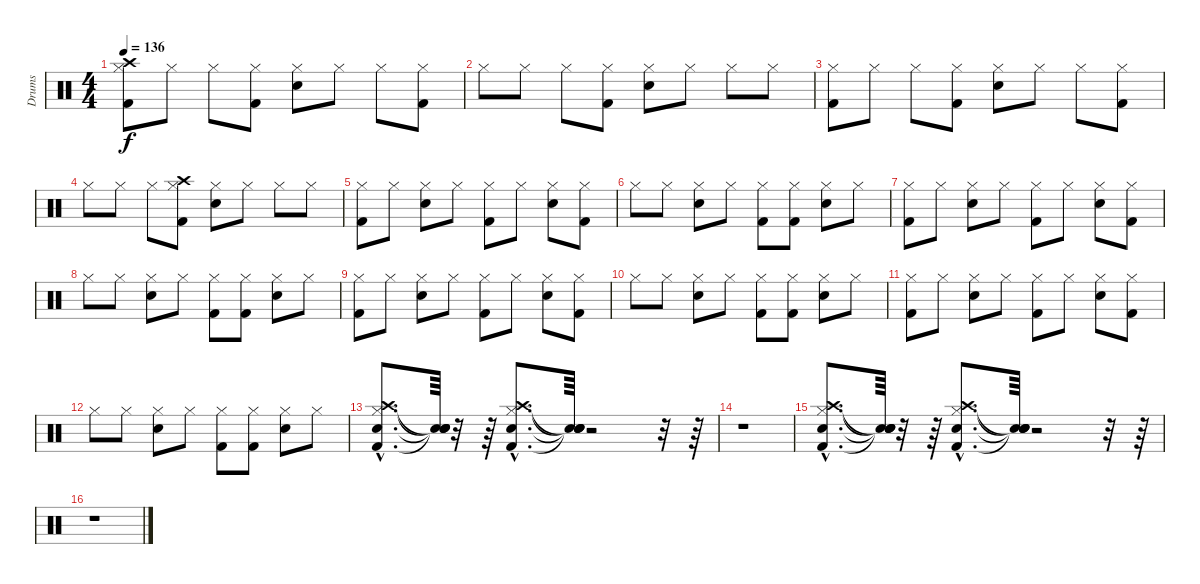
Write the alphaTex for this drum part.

\track ("Drums" "Drums") {instrument percussion}
\staff {score}
\articulation defaults
\ts (4 4)
\tempo 136
\clef neutral
\ks c
("Kick (hit) 2" "Hi-Hat (closed)" "Crash high (hit)").8{dy f} "Hi-Hat (closed)".8 "Hi-Hat (closed)".8 ("Kick (hit) 2" "Hi-Hat (closed)").8 ("Snare (hit) 2" "Hi-Hat (closed)").8 "Hi-Hat (closed)".8 "Hi-Hat (closed)".8 ("Kick (hit) 2" "Hi-Hat (closed)").8 |
"Hi-Hat (closed)".8 "Hi-Hat (closed)".8 "Hi-Hat (closed)".8 ("Kick (hit) 2" "Hi-Hat (closed)").8 ("Snare (hit) 2" "Hi-Hat (closed)").8 "Hi-Hat (closed)".8 "Hi-Hat (closed)".8 "Hi-Hat (closed)".8 |
("Kick (hit) 2" "Hi-Hat (closed)").8 "Hi-Hat (closed)".8 "Hi-Hat (closed)".8 ("Kick (hit) 2" "Hi-Hat (closed)").8 ("Snare (hit) 2" "Hi-Hat (closed)").8 "Hi-Hat (closed)".8 "Hi-Hat (closed)".8 ("Kick (hit) 2" "Hi-Hat (closed)").8 |
"Hi-Hat (closed)".8 "Hi-Hat (closed)".8 "Hi-Hat (closed)".8 ("Kick (hit) 2" "Hi-Hat (closed)" "Crash high (hit)").8 ("Snare (hit) 2" "Hi-Hat (closed)").8 "Hi-Hat (closed)".8 "Hi-Hat (closed)".8 "Hi-Hat (closed)".8 |
("Kick (hit) 2" "Hi-Hat (closed)").8 "Hi-Hat (closed)".8 ("Snare (hit) 2" "Hi-Hat (closed)").8 "Hi-Hat (closed)".8 ("Kick (hit) 2" "Hi-Hat (closed)").8 "Hi-Hat (closed)".8 ("Snare (hit) 2" "Hi-Hat (closed)").8 ("Kick (hit) 2" "Hi-Hat (closed)").8 |
"Hi-Hat (closed)".8 "Hi-Hat (closed)".8 ("Snare (hit) 2" "Hi-Hat (closed)").8 "Hi-Hat (closed)".8 ("Kick (hit) 2" "Hi-Hat (closed)").8 ("Kick (hit) 2" "Hi-Hat (closed)").8 ("Snare (hit) 2" "Hi-Hat (closed)").8 "Hi-Hat (closed)".8 |
("Kick (hit) 2" "Hi-Hat (closed)").8 "Hi-Hat (closed)".8 ("Snare (hit) 2" "Hi-Hat (closed)").8 "Hi-Hat (closed)".8 ("Kick (hit) 2" "Hi-Hat (closed)").8 "Hi-Hat (closed)".8 ("Snare (hit) 2" "Hi-Hat (closed)").8 ("Kick (hit) 2" "Hi-Hat (closed)").8 |
"Hi-Hat (closed)".8 "Hi-Hat (closed)".8 ("Snare (hit) 2" "Hi-Hat (closed)").8 "Hi-Hat (closed)".8 ("Kick (hit) 2" "Hi-Hat (closed)").8 ("Kick (hit) 2" "Hi-Hat (closed)").8 ("Snare (hit) 2" "Hi-Hat (closed)").8 "Hi-Hat (closed)".8 |
("Kick (hit) 2" "Hi-Hat (closed)").8 "Hi-Hat (closed)".8 ("Snare (hit) 2" "Hi-Hat (closed)").8 "Hi-Hat (closed)".8 ("Kick (hit) 2" "Hi-Hat (closed)").8 "Hi-Hat (closed)".8 ("Snare (hit) 2" "Hi-Hat (closed)").8 ("Kick (hit) 2" "Hi-Hat (closed)").8 |
"Hi-Hat (closed)".8 "Hi-Hat (closed)".8 ("Snare (hit) 2" "Hi-Hat (closed)").8 "Hi-Hat (closed)".8 ("Kick (hit) 2" "Hi-Hat (closed)").8 ("Kick (hit) 2" "Hi-Hat (closed)").8 ("Snare (hit) 2" "Hi-Hat (closed)").8 "Hi-Hat (closed)".8 |
("Kick (hit) 2" "Hi-Hat (closed)").8 "Hi-Hat (closed)".8 ("Snare (hit) 2" "Hi-Hat (closed)").8 "Hi-Hat (closed)".8 ("Kick (hit) 2" "Hi-Hat (closed)").8 "Hi-Hat (closed)".8 ("Snare (hit) 2" "Hi-Hat (closed)").8 ("Kick (hit) 2" "Hi-Hat (closed)").8 |
"Hi-Hat (closed)".8 "Hi-Hat (closed)".8 ("Snare (hit) 2" "Hi-Hat (closed)").8 "Hi-Hat (closed)".8 ("Kick (hit) 2" "Hi-Hat (closed)").8 ("Kick (hit) 2" "Hi-Hat (closed)").8 ("Snare (hit) 2" "Hi-Hat (closed)").8 "Hi-Hat (closed)".8 |
("Kick (hit) 2"{hac} "Snare (hit) 2"{hac} "Hi-Hat (closed)"{hac} "Crash high (hit)"{hac}).8{d} ("Snare (hit)"{t} "Snare (hit)"{t} "Snare (hit)"{t} "Snare (hit)"{t}).64 r.32 r.64 ("Kick (hit) 2"{hac} "Snare (hit) 2"{hac} "Hi-Hat (closed)"{hac} "Crash high (hit)"{hac}).8{d} ("Snare (hit)"{t} "Snare (hit)"{t} "Snare (hit)"{t} "Snare (hit)"{t}).64 r.2 r.32 r.64 |
r.1 |
("Kick (hit) 2"{hac} "Snare (hit) 2"{hac} "Hi-Hat (closed)"{hac} "Crash high (hit)"{hac}).8{d} ("Snare (hit)"{t} "Snare (hit)"{t} "Snare (hit)"{t} "Snare (hit)"{t}).64 r.32 r.64 ("Kick (hit) 2"{hac} "Snare (hit) 2"{hac} "Hi-Hat (closed)"{hac} "Crash high (hit)"{hac}).8{d} ("Snare (hit)"{t} "Snare (hit)"{t} "Snare (hit)"{t} "Snare (hit)"{t}).64 r.2 r.32 r.64 |
r.1
